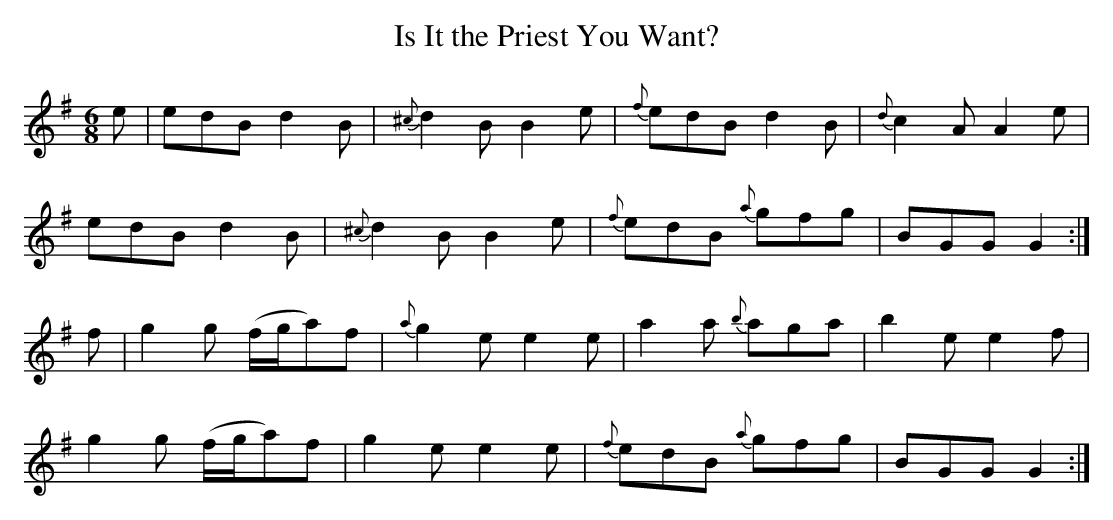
X:1
T: Is It the Priest You Want?
M: 6/8
L: 1/8
K: G
e|edB d2B|{^c}d2B B2e|{f}edB d2B|{d}c2A A2e|
edB d2B|{^c}d2B B2e|{f}edB {a}gfg|BGG G2:|
f|g2g (f/g/a)f|{a}g2e e2e|a2a {b}aga|b2e e2f|
g2g (f/g/a)f|g2e e2e|{f}edB {a}gfg|BGG G2:|
